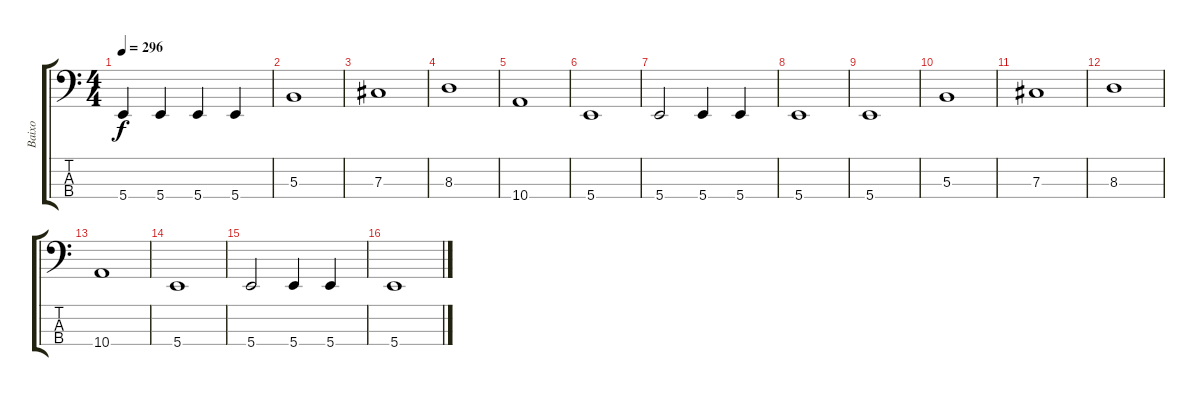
\track ("Baixo" "Baixo") {instrument electricbassfinger}
\staff {score tabs}
\tuning (E2 B1 Gb1 B0) {hide}
\ts (4 4)
\tempo 296
\clef f4
\ks c
5.4.4{dy f} 5.4.4 5.4.4 5.4.4 |
5.3.1 |
7.3.1 |
8.3.1 |
10.4.1 |
5.4.1 |
5.4.2 5.4.4 5.4.4 |
5.4.1 |
5.4.1 |
5.3.1 |
7.3.1 |
8.3.1 |
10.4.1 |
5.4.1 |
5.4.2 5.4.4 5.4.4 |
5.4.1
